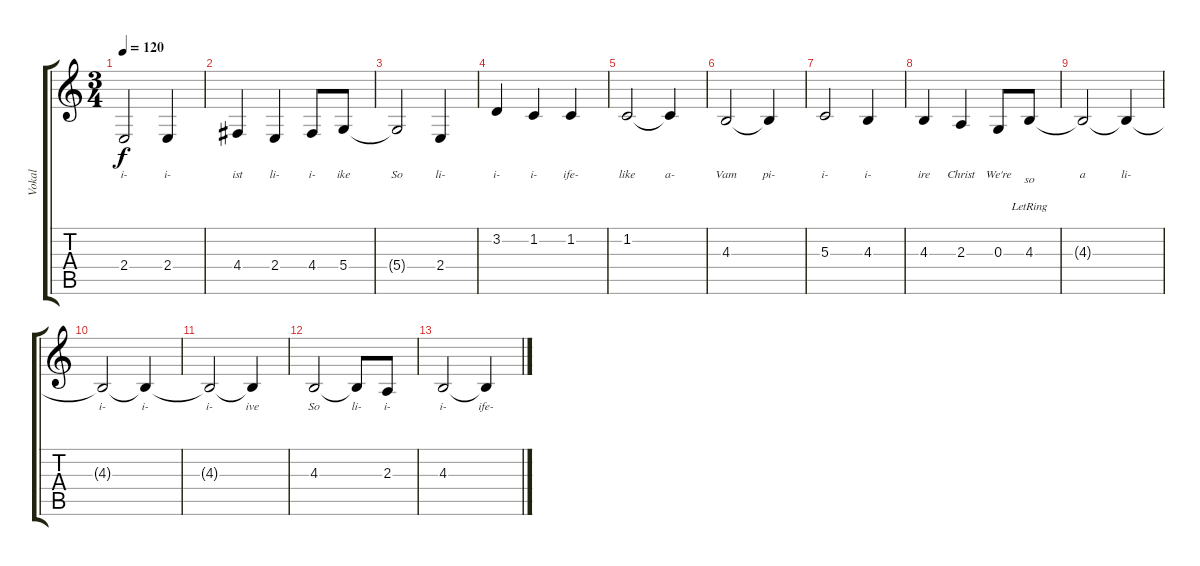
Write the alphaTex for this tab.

\track ("Vokal" "Vokal") {instrument fx4atmosphere}
\staff {score tabs}
\tuning (E4 B3 G3 D3 A2 E2) {hide}
\ts (3 4)
\tempo 120
\clef g2
\ks c
2.4.2{lyrics (0 "i-") lyrics (1 "") lyrics (2 "") lyrics (3 "") lyrics (4 "") dy f} 2.4.4{lyrics (0 "i-") lyrics (1 "") lyrics (2 "") lyrics (3 "") lyrics (4 "")} |
4.4.4{lyrics (0 "ist") lyrics (1 "") lyrics (2 "") lyrics (3 "") lyrics (4 "")} 2.4.4{lyrics (0 "li-") lyrics (1 "") lyrics (2 "") lyrics (3 "") lyrics (4 "")} 4.4.8{lyrics (0 "i-") lyrics (1 "") lyrics (2 "") lyrics (3 "") lyrics (4 "")} 5.4.8{lyrics (0 "ike") lyrics (1 "") lyrics (2 "") lyrics (3 "") lyrics (4 "")} |
5.4{t}.2{lyrics (0 "So") lyrics (1 "") lyrics (2 "") lyrics (3 "") lyrics (4 "")} 2.4.4{lyrics (0 "li-") lyrics (1 "") lyrics (2 "") lyrics (3 "") lyrics (4 "")} |
3.2.4{lyrics (0 "i-") lyrics (1 "") lyrics (2 "") lyrics (3 "") lyrics (4 "")} 1.2.4{lyrics (0 "i-") lyrics (1 "") lyrics (2 "") lyrics (3 "") lyrics (4 "")} 1.2.4{lyrics (0 "ife-") lyrics (1 "") lyrics (2 "") lyrics (3 "") lyrics (4 "")} |
1.2.2{lyrics (0 "like") lyrics (1 "") lyrics (2 "") lyrics (3 "") lyrics (4 "")} 1.2{t}.4{lyrics (0 "a-") lyrics (1 "") lyrics (2 "") lyrics (3 "") lyrics (4 "")} |
4.3.2{lyrics (0 "Vam") lyrics (1 "") lyrics (2 "") lyrics (3 "") lyrics (4 "")} 4.3{t}.4{lyrics (0 "pi-") lyrics (1 "") lyrics (2 "") lyrics (3 "") lyrics (4 "")} |
5.3.2{lyrics (0 "i-") lyrics (1 "") lyrics (2 "") lyrics (3 "") lyrics (4 "")} 4.3.4{lyrics (0 "i-") lyrics (1 "") lyrics (2 "") lyrics (3 "") lyrics (4 "")} |
4.3.4{lyrics (0 "ire") lyrics (1 "") lyrics (2 "") lyrics (3 "") lyrics (4 "")} 2.3.4{lyrics (0 "Christ") lyrics (1 "") lyrics (2 "") lyrics (3 "") lyrics (4 "")} 0.3.8{lyrics (0 "We're") lyrics (1 "") lyrics (2 "") lyrics (3 "") lyrics (4 "")} 4.3{lr}.8{lyrics (0 "") lyrics (1 "so") lyrics (2 "") lyrics (3 "") lyrics (4 "")} |
4.3{t}.2{lyrics (0 "a") lyrics (1 "") lyrics (2 "") lyrics (3 "") lyrics (4 "")} 4.3{t}.4{lyrics (0 "li-") lyrics (1 "") lyrics (2 "") lyrics (3 "") lyrics (4 "")} |
4.3{t}.2{lyrics (0 "i-") lyrics (1 "") lyrics (2 "") lyrics (3 "") lyrics (4 "")} 4.3{t}.4{lyrics (0 "i-") lyrics (1 "") lyrics (2 "") lyrics (3 "") lyrics (4 "")} |
4.3{t}.2{lyrics (0 "i-") lyrics (1 "") lyrics (2 "") lyrics (3 "") lyrics (4 "")} 4.3{t}.4{lyrics (0 "ive") lyrics (1 "") lyrics (2 "") lyrics (3 "") lyrics (4 "")} |
4.3.2{lyrics (0 "So") lyrics (1 "") lyrics (2 "") lyrics (3 "") lyrics (4 "")} 4.3{t}.8{lyrics (0 "li-") lyrics (1 "") lyrics (2 "") lyrics (3 "") lyrics (4 "")} 2.3.8{lyrics (0 "i-") lyrics (1 "") lyrics (2 "") lyrics (3 "") lyrics (4 "")} |
4.3.2{lyrics (0 "i-") lyrics (1 "") lyrics (2 "") lyrics (3 "") lyrics (4 "")} 4.3{t}.4{lyrics (0 "ife-") lyrics (1 "") lyrics (2 "") lyrics (3 "") lyrics (4 "")}
